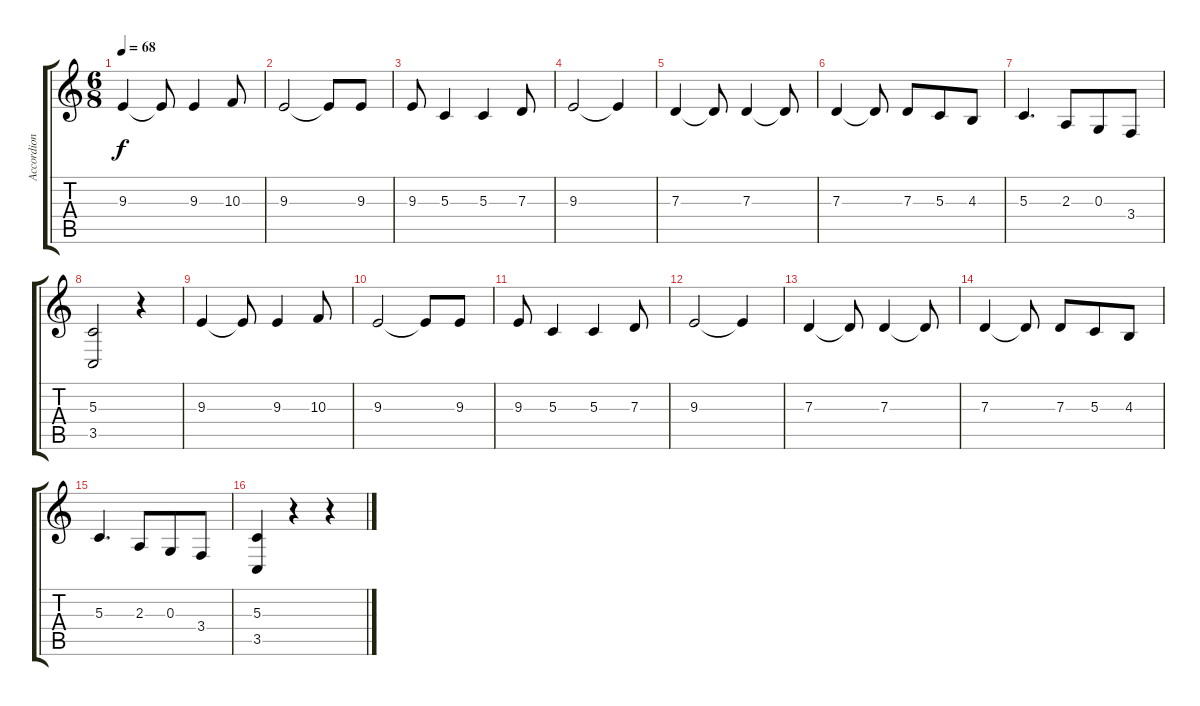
\track ("Accordion" "Accordion") {instrument accordion}
\staff {score tabs}
\tuning (E4 B3 G3 D3 A2 E2) {hide}
\ts (6 8)
\tempo 68
\clef g2
\ks c
9.3.4{dy f} 9.3{t}.8 9.3.4 10.3.8 |
9.3.2 9.3{t}.8 9.3.8 |
9.3.8 5.3.4 5.3.4 7.3.8 |
9.3.2 9.3{t}.4 |
7.3.4 7.3{t}.8 7.3.4 7.3{t}.8 |
7.3.4 7.3{t}.8 7.3.8 5.3.8 4.3.8 |
5.3.4{d} 2.3.8 0.3.8 3.4.8 |
(5.3 3.5).2 r.4 |
9.3.4 9.3{t}.8 9.3.4 10.3.8 |
9.3.2 9.3{t}.8 9.3.8 |
9.3.8 5.3.4 5.3.4 7.3.8 |
9.3.2 9.3{t}.4 |
7.3.4 7.3{t}.8 7.3.4 7.3{t}.8 |
7.3.4 7.3{t}.8 7.3.8 5.3.8 4.3.8 |
5.3.4{d} 2.3.8 0.3.8 3.4.8 |
(5.3 3.5).4 r.4 r.4
